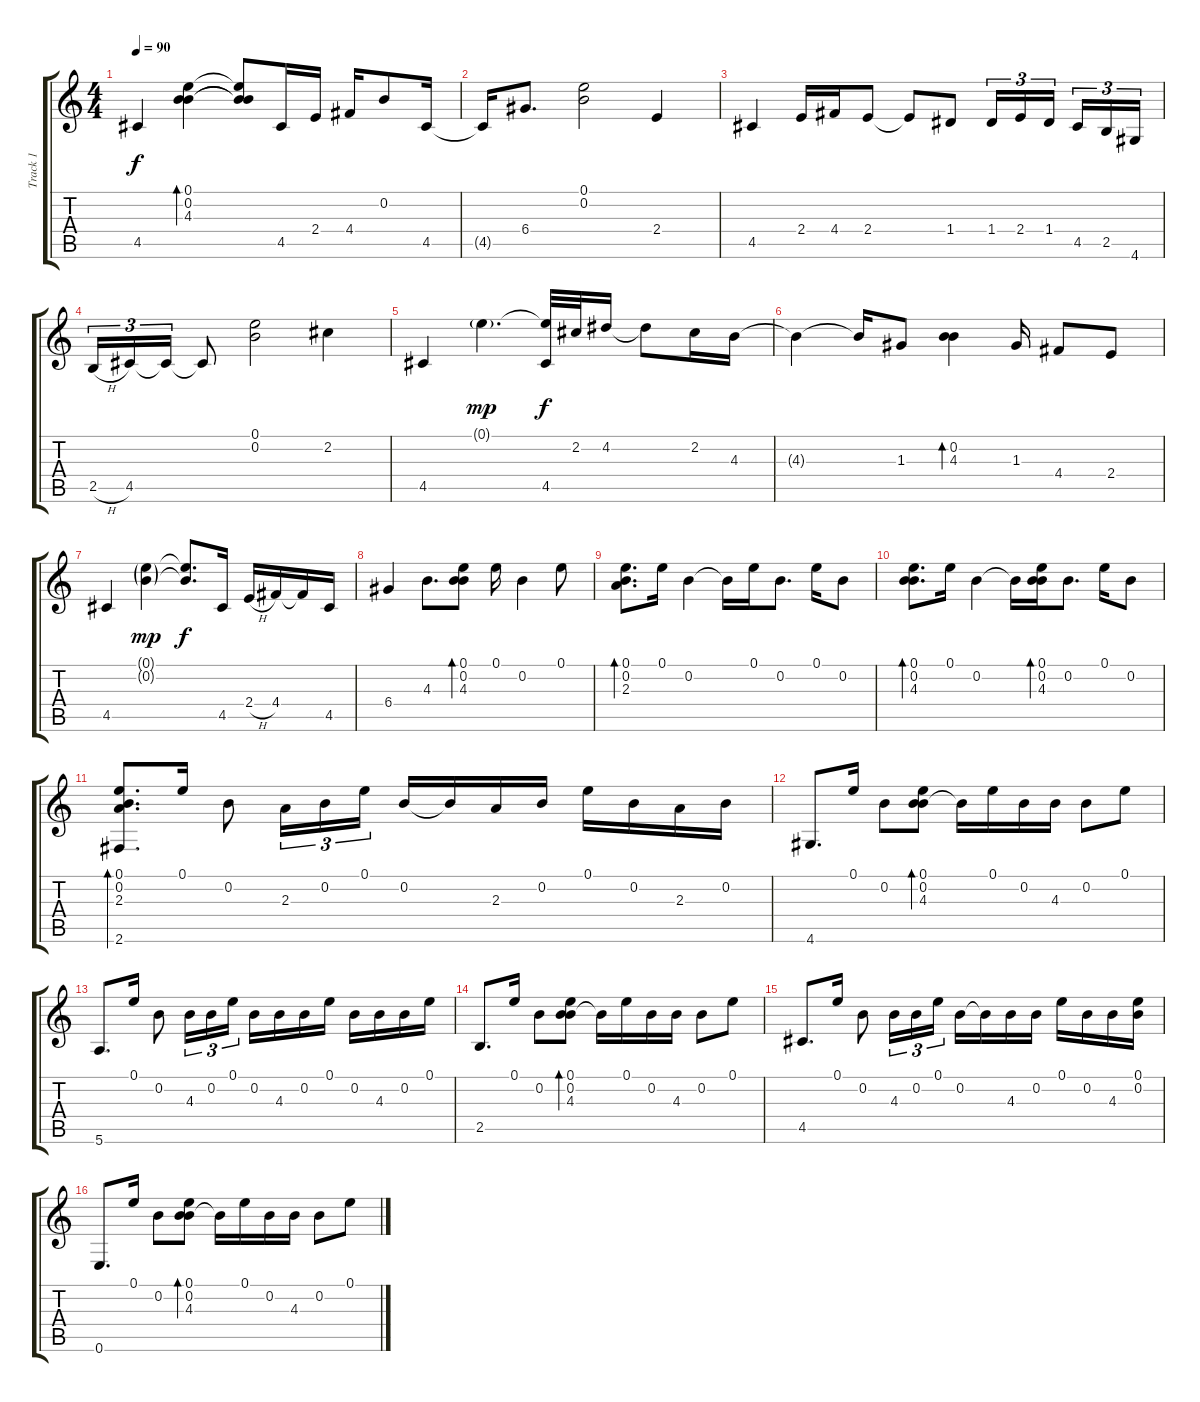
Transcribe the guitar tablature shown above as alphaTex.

\track ("Track 1" "Track 1") {instrument acousticguitarsteel}
\staff {score tabs}
\tuning (E4 B3 G3 D3 A2 E2) {hide}
\ts (4 4)
\tempo 90
\clef g2
\ks c
4.5.4{dy f} (0.1 0.2 4.3).4{bd 60} (0.1{t} 0.2{t} 4.3{t}).8 4.5.16 2.4.16 4.4.16 0.2.8 4.5.16 |
4.5{t}.16 6.4.8{d} (0.1 0.2).2 2.4.4 |
4.5.4 2.4.16 4.4.16 2.4.8 2.4{t}.8 1.4.8 1.4.16{tu (3 2)} 2.4.16{tu (3 2)} 1.4.16{tu (3 2) beam splitsecondary} 4.5.16{tu (3 2)} 2.5.16{tu (3 2)} 4.6.16{tu (3 2)} |
2.5{h}.16{tu (3 2)} 4.5.16{tu (3 2)} 4.5{t}.16{tu (3 2)} 4.5{t}.8 (0.1 0.2).2 2.2.4 |
4.5.4 0.1{g}.4{d dy mp} (0.1{t} 4.5).32{dy f} 2.2.32 4.2.16 4.2{t}.8 2.2.16 4.3.16 |
4.3{t}.4 4.3{t}.16 1.3.8 (0.2 4.3).4{bd 60} 1.3.16 4.4.8 2.4.8 |
4.5.4 (0.1{g} 0.2{g}).4{dy mp} (0.1{t} 0.2{t}).8{d dy f} 4.5.16 2.4{h}.16 4.4.16 4.4{t}.16 4.5.16 |
6.4.4 4.3.8{d} (0.1 0.2 4.3).8{bd 60} 0.1.16 0.2.4 0.1.8 |
(0.1 0.2 2.3).8{d bd 60} 0.1.16 0.2.4 0.2{t}.16 0.1.16 0.2.8{d} 0.1.16 0.2.8 |
(0.1 0.2 4.3).8{d bd 60} 0.1.16 0.2.4 0.2{t}.16 (0.1 0.2 4.3).16{bd 60} 0.2.8{d} 0.1.16 0.2.8 |
(0.1 0.2 2.3 2.6).8{d bd 60} 0.1.16 0.2.8 2.3.16{tu (3 2)} 0.2.16{tu (3 2)} 0.1.16{tu (3 2)} 0.2.16 0.2{t}.16 2.3.16 0.2.16 0.1.16 0.2.16 2.3.16 0.2.16 |
4.6.8{d} 0.1.16 0.2.8 (0.1 0.2 4.3).8{bd 60} 4.3{t}.16 0.1.16 0.2.16 4.3.16 0.2.8 0.1.8 |
5.6.8{d} 0.1.16 0.2.8 4.3.16{tu (3 2)} 0.2.16{tu (3 2)} 0.1.16{tu (3 2)} 0.2.16 4.3.16 0.2.16 0.1.16 0.2.16 4.3.16 0.2.16 0.1.16 |
2.5.8{d} 0.1.16 0.2.8 (0.1 0.2 4.3).8{bd 60} 4.3{t}.16 0.1.16 0.2.16 4.3.16 0.2.8 0.1.8 |
4.5.8{d} 0.1.16 0.2.8 4.3.16{tu (3 2)} 0.2.16{tu (3 2)} 0.1.16{tu (3 2)} 0.2.16 0.2{t}.16 4.3.16 0.2.16 0.1.16 0.2.16 4.3.16 (0.1 0.2).16 |
0.6.8{d} 0.1.16 0.2.8 (0.1 0.2 4.3).8{bd 60} 4.3{t}.16 0.1.16 0.2.16 4.3.16 0.2.8 0.1.8
